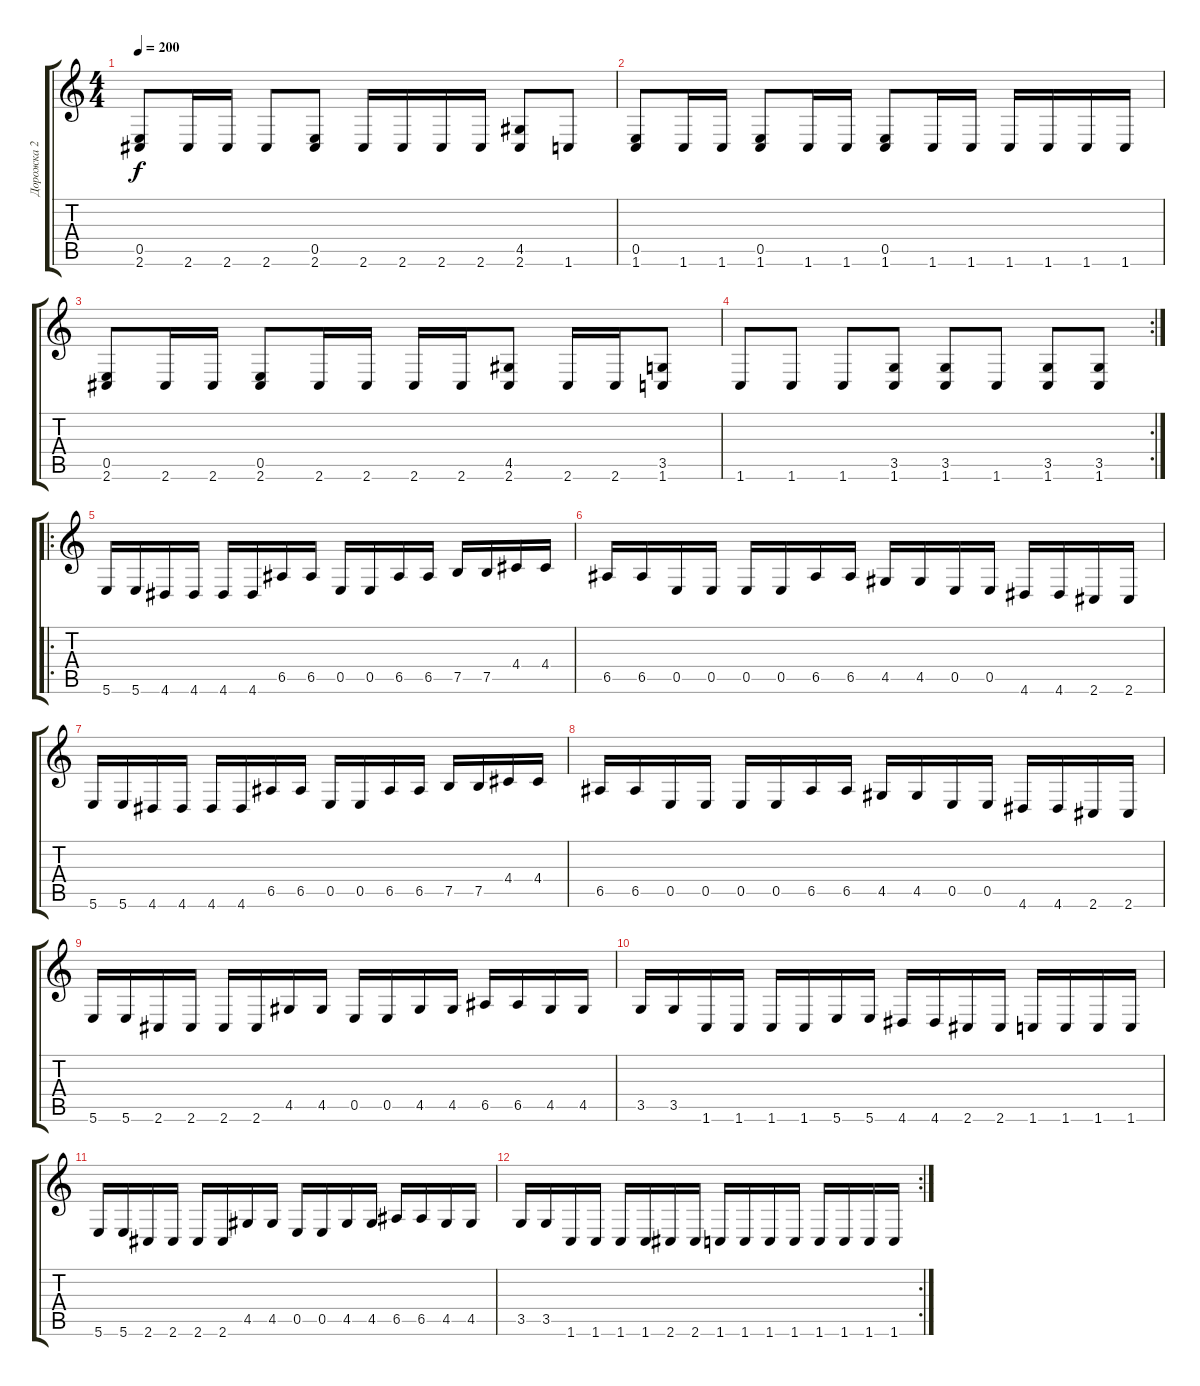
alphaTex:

\track ("Дорожка 2" "Дорожка 2") {instrument distortionguitar}
\staff {score tabs}
\tuning (B3 Gb3 D3 A2 E2 B1) {hide}
\ts (4 4)
\tempo 200
\clef g2
\ks c
(0.5 2.6).8{dy f} 2.6.16 2.6.16 2.6.8 (0.5 2.6).8 2.6.16 2.6.16 2.6.16 2.6.16 (4.5 2.6).8 1.6.8 |
(0.5 1.6).8 1.6.16 1.6.16 (0.5 1.6).8 1.6.16 1.6.16 (0.5 1.6).8 1.6.16 1.6.16 1.6.16 1.6.16 1.6.16 1.6.16 |
(0.5 2.6).8 2.6.16 2.6.16 (0.5 2.6).8 2.6.16 2.6.16 2.6.16 2.6.16 (4.5 2.6).8 2.6.16 2.6.16 (3.5 1.6).8 |
\rc 2
1.6.8 1.6.8 1.6.8 (3.5 1.6).8 (3.5 1.6).8 1.6.8 (3.5 1.6).8 (3.5 1.6).8 |
\ro
5.6.16 5.6.16 4.6.16 4.6.16 4.6.16 4.6.16 6.5.16 6.5.16 0.5.16 0.5.16 6.5.16 6.5.16 7.5.16 7.5.16 4.4.16 4.4.16 |
6.5.16 6.5.16 0.5.16 0.5.16 0.5.16 0.5.16 6.5.16 6.5.16 4.5.16 4.5.16 0.5.16 0.5.16 4.6.16 4.6.16 2.6.16 2.6.16 |
5.6.16 5.6.16 4.6.16 4.6.16 4.6.16 4.6.16 6.5.16 6.5.16 0.5.16 0.5.16 6.5.16 6.5.16 7.5.16 7.5.16 4.4.16 4.4.16 |
6.5.16 6.5.16 0.5.16 0.5.16 0.5.16 0.5.16 6.5.16 6.5.16 4.5.16 4.5.16 0.5.16 0.5.16 4.6.16 4.6.16 2.6.16 2.6.16 |
5.6.16 5.6.16 2.6.16 2.6.16 2.6.16 2.6.16 4.5.16 4.5.16 0.5.16 0.5.16 4.5.16 4.5.16 6.5.16 6.5.16 4.5.16 4.5.16 |
3.5.16 3.5.16 1.6.16 1.6.16 1.6.16 1.6.16 5.6.16 5.6.16 4.6.16 4.6.16 2.6.16 2.6.16 1.6.16 1.6.16 1.6.16 1.6.16 |
5.6.16 5.6.16 2.6.16 2.6.16 2.6.16 2.6.16 4.5.16 4.5.16 0.5.16 0.5.16 4.5.16 4.5.16 6.5.16 6.5.16 4.5.16 4.5.16 |
\rc 2
3.5.16 3.5.16 1.6.16 1.6.16 1.6.16 1.6.16 2.6.16 2.6.16 1.6.16 1.6.16 1.6.16 1.6.16 1.6.16 1.6.16 1.6.16 1.6.16
